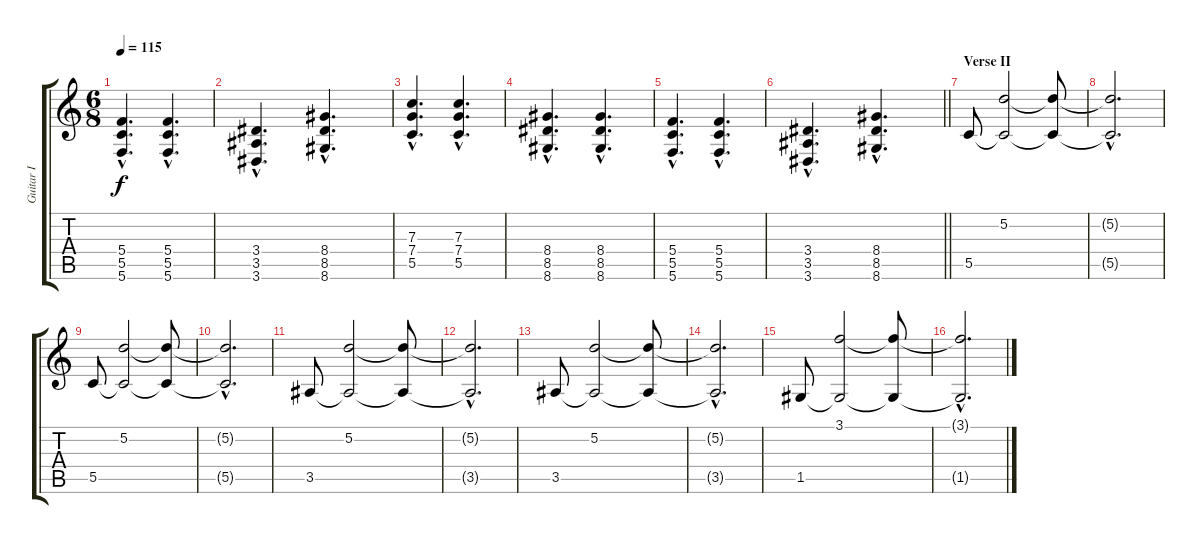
\track ("Guitar I" "Guitar I") {instrument electricguitarclean}
\staff {score tabs}
\tuning (D4 A3 F3 C3 G2 C2) {hide}
\ts (6 8)
\tempo 115
\clef g2
\ks c
(5.4{hac} 5.5{hac} 5.6{hac}).4{d dy f} (5.4{hac} 5.5{hac} 5.6{hac}).4{d} |
(3.4{hac} 3.5{hac} 3.6{hac}).4{d} (8.4{hac} 8.5{hac} 8.6{hac}).4{d} |
(7.3{hac} 7.4{hac} 5.5{hac}).4{d} (7.3{hac} 7.4{hac} 5.5{hac}).4{d} |
(8.4{hac} 8.5{hac} 8.6{hac}).4{d} (8.4{hac} 8.5{hac} 8.6{hac}).4{d} |
(5.4{hac} 5.5{hac} 5.6{hac}).4{d} (5.4{hac} 5.5{hac} 5.6{hac}).4{d} |
\barLineRight lightlight
(3.4{hac} 3.5{hac} 3.6{hac}).4{d} (8.4{hac} 8.5{hac} 8.6{hac}).4{d} |
\section ("" "Verse II")
5.5.8{volume 5 instrument overdrivenguitar} (5.2 5.5{t}).2 (5.2{t} 5.5{t}).8 |
(5.2{hac t} 5.5{hac t}).2{d} |
5.5.8 (5.2 5.5{t}).2 (5.2{t} 5.5{t}).8 |
(5.2{hac t} 5.5{hac t}).2{d} |
3.5.8 (5.2 3.5{t}).2 (5.2{t} 3.5{t}).8 |
(5.2{hac t} 3.5{hac t}).2{d} |
3.5.8 (5.2 3.5{t}).2 (5.2{t} 3.5{t}).8 |
(5.2{hac t} 3.5{hac t}).2{d} |
1.5.8 (3.1 1.5{t}).2 (3.1{t} 1.5{t}).8 |
(3.1{hac t} 1.5{hac t}).2{d}
